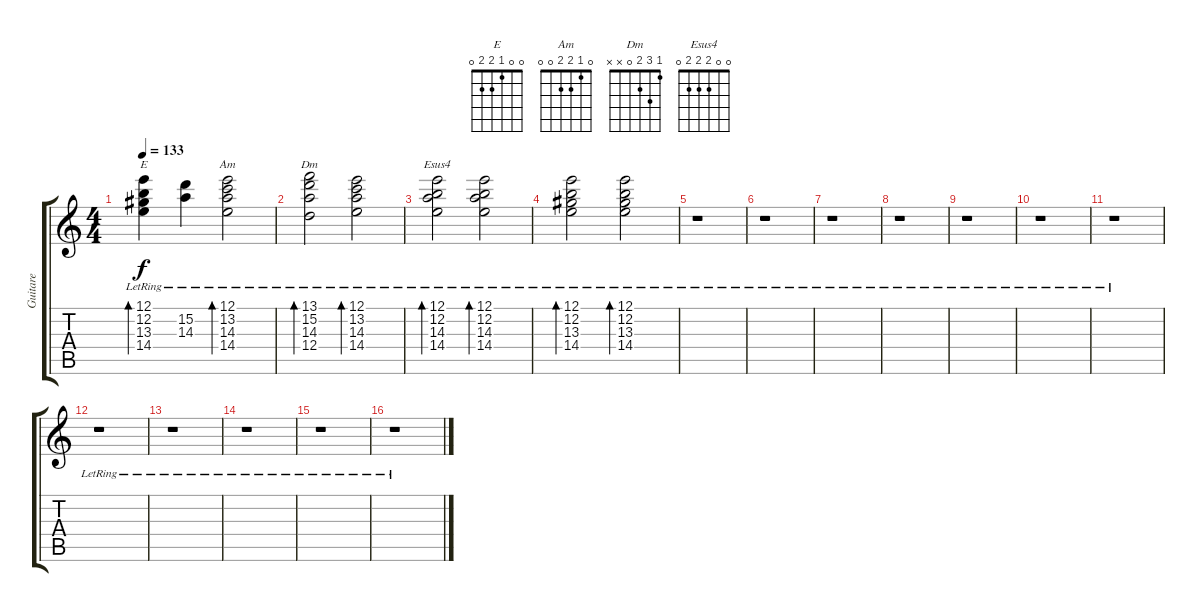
\track ("Guitare" "Guitare") {instrument acousticguitarsteel}
\staff {score tabs}
\tuning (E4 B3 G3 D3 A2 E2) {hide}
\chord ("E" 0 0 1 2 2 0)
\chord ("Am" 0 1 2 2 0 0)
\chord ("Dm" 1 3 2 0 x x)
\chord ("Esus4" 0 0 2 2 2 0)
\ts (4 4)
\tempo 133
\clef g2
\ks c
(12.1{lr} 12.2{lr} 13.3{lr} 14.4{lr}).4{bd 240 ch "E" dy f} (15.2{lr} 14.3).4 (12.1{lr} 13.2{lr} 14.3{lr} 14.4{lr}).2{bd 240 ch "Am"} |
(13.1{lr} 15.2{lr} 14.3{lr} 12.4{lr}).2{bd 240 ch "Dm"} (12.1{lr} 13.2{lr} 14.3{lr} 14.4{lr}).2{bd 240} |
(12.1{lr} 12.2{lr} 14.3{lr} 14.4{lr}).2{bd 240 ch "Esus4"} (12.1{lr} 12.2{lr} 14.3{lr} 14.4{lr}).2{bd 240} |
(12.1{lr} 12.2{lr} 13.3{lr} 14.4{lr}).2{bd 240} (12.1{lr} 12.2{lr} 13.3{lr} 14.4{lr}).2{bd 240} |
r.1 |
r.1 |
r.1 |
r.1 |
r.1 |
r.1 |
r.1 |
r.1 |
r.1 |
r.1 |
r.1 |
r.1
